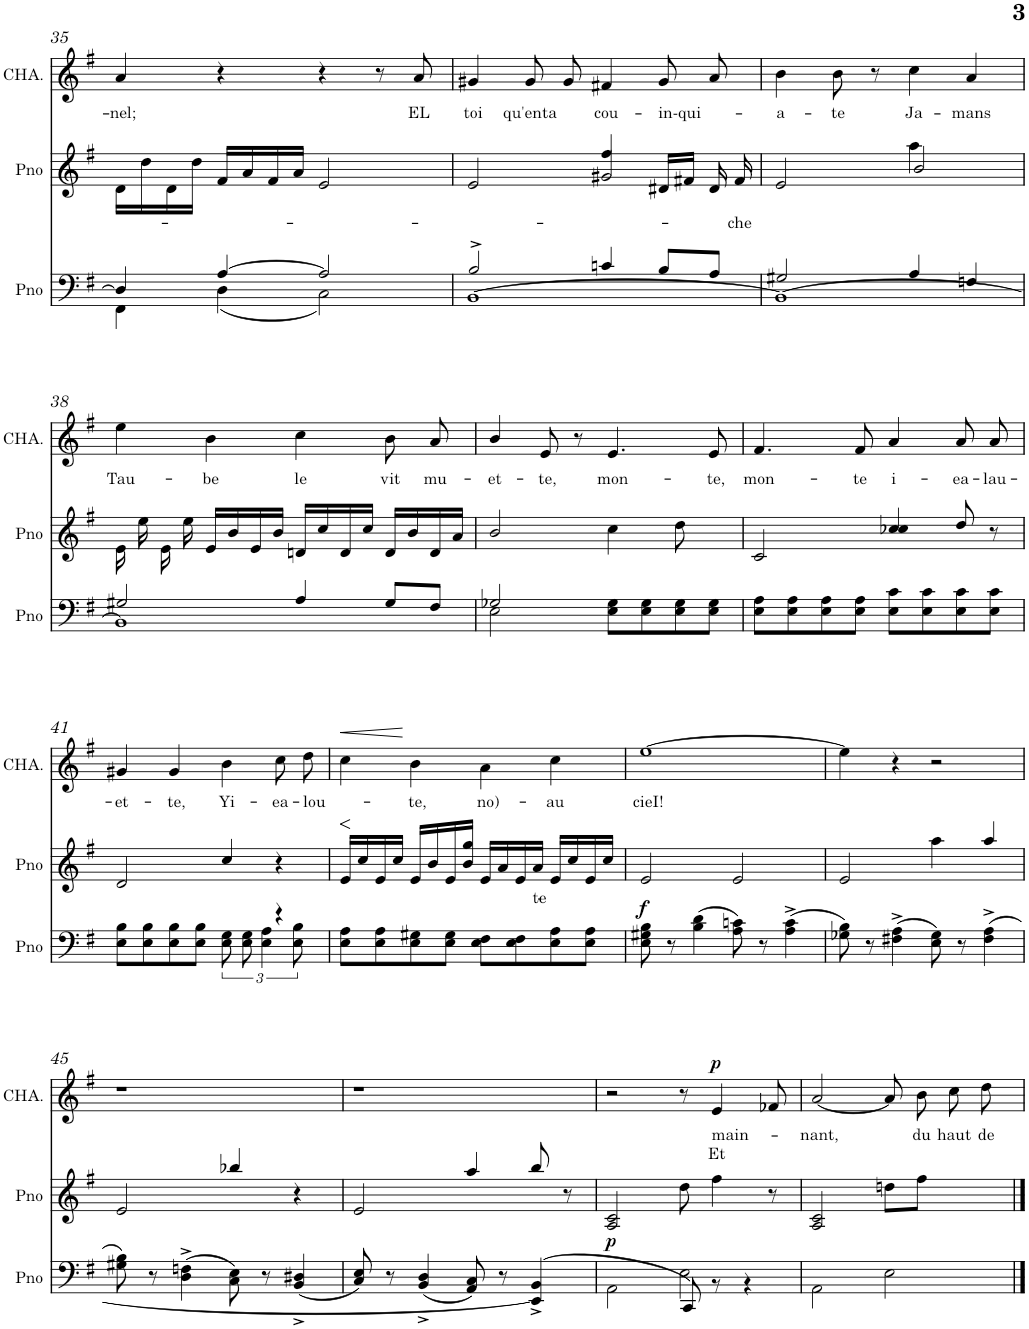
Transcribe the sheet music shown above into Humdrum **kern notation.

**kern	**dynam	**kern	**text	**dynam	**kern	**text	**text	**dynam
*part3	*part3	*part2	*part2	*part2	*part1	*part1	*part1	*part1
*staff3	*staff3	*staff2	*staff2	*staff2	*staff1	*staff1	*staff1	*staff1
*I"PIANO	*	*I"PIANO	*	*	*I"CHANT	*	*	*
*I'Pno	*	*I'Pno	*	*	*I'CHA.	*	*	*
!!LO:PB:g=z
*clefF4	*	*clefG2	*	*	*clefG2	*	*	*
*k[f#]	*	*k[f#]	*	*	*k[f#]	*	*	*
*M4/4	*	*M4/4	*	*	*M4/4	*	*	*
*met(c)	*	*met(c)	*	*	*met(c)	*	*	*
=35	=35	=35	=35	=35	=35	=35	=35	=35
*^	*	*	*	*	*	*	*	*
!	!	!	!	!	!	!	!LO:LY:b	!	!
4D/]	4FF#\	.	16d\LL	.	.	4a/	-nel;	.	.
.	.	.	16dd\	.	.	.	.	.	.
.	.	.	16d\	.	.	.	.	.	.
.	.	.	16dd\JJ	.	.	.	.	.	.
[4A/	(4D\	.	16f#/LL	.	.	4r	.	.	.
.	.	.	16a/	.	.	.	.	.	.
.	.	.	16f#/	.	.	.	.	.	.
.	.	.	16a/JJ	.	.	.	.	.	.
2A/]	2C\)	.	2e/	.	.	4r	.	.	.
.	.	.	.	.	.	8r	.	.	.
!	!	!	!	!	!	!	!LO:LY:b	!	!
.	.	.	.	.	.	8a/	EL	.	.
=36	=36	=36	=36	=36	=36	=36	=36	=36	=36
*	*	*	*^	*	*	*	*	*	*
!	!	!	!	!	!	!	!	!LO:LY:b	!	!
2B^/	[1BB	.	2e/	2ryy	.	.	4g#X/	toi	.	.
!	!	!	!	!	!	!	!	!LO:LY:b	!	!
.	.	.	.	.	.	.	8g#/L	qu'enta	.	.
.	.	.	.	.	.	.	8g#/J	.	.	.
!	!	!	!	!	!	!	!	!LO:LY:b	!	!
4cn/	.	.	4ff#/	2g#X/	.	.	4f#X/	cou-	.	.
!	!	!	!	!	!	!	!	!LO:LY:b	!	!
8B/L	.	.	16d#X/LL	.	.	.	8g#/L	-in-qui-	.	.
.	.	.	16f#X/JJ	.	.	.	.	.	.	.
8A/J	.	.	16d#/	.	.	.	8a/J	.	.	.
!	!	!	!	!	!LO:LY:b	!	!	!	!	!
.	.	.	16f#/	.	-che	.	.	.	.	.
=37	=37	=37	=37	=37	=37	=37	=37	=37	=37	=37
!	!	!	!	!	!	!	!	!LO:LY:b	!	!
2G#X/	1BB_	.	2e/	2ryy	.	.	4b\	-a-	.	.
!	!	!	!	!	!	!	!	!LO:LY:b	!	!
.	.	.	.	.	.	.	8b\	-te	.	.
.	.	.	.	.	.	.	8r	.	.	.
!	!	!	!	!	!	!	!	!LO:LY:b	!	!
4A/	.	.	2b/	4aa\	.	.	4cc\	Ja-	.	.
!	!	!	!	!	!	!	!	!LO:LY:b	!	!
4Fn/	.	.	.	4ryy	.	.	4a/	-mans	.	.
!!LO:LB:g=z
=38	=38	=38	=38	=38	=38	=38	=38	=38	=38	=38
*	*	*	*	*^	*	*	*	*	*	*
!	!	!	!	!	!	!	!	!	!LO:LY:b	!	!
2G#X/	1BB]	.	4ryy	16e\	16ryy	.	.	4ee\	Tau-	.	.
.	.	.	.	16ryy	16ee\	.	.	.	.	.	.
.	.	.	.	16e\	2..ryy	.	.	.	.	.	.
.	.	.	.	16ee\	.	.	.	.	.	.	.
!	!	!	!	!	!	!	!	!	!LO:LY:b	!	!
.	.	.	16e/LL	2.ryy	.	.	.	4b\	-be	.	.
.	.	.	16b/	.	.	.	.	.	.	.	.
.	.	.	16e/	.	.	.	.	.	.	.	.
.	.	.	16b/JJ	.	.	.	.	.	.	.	.
!	!	!	!	!	!	!	!	!	!LO:LY:b	!	!
4A/	.	.	16dn/LL	.	.	.	.	4cc\	le	.	.
.	.	.	16cc/	.	.	.	.	.	.	.	.
.	.	.	16d/	.	.	.	.	.	.	.	.
.	.	.	16cc/JJ	.	.	.	.	.	.	.	.
!	!	!	!	!	!	!	!	!	!LO:LY:b	!	!
8G#/L	.	.	16d/LL	.	.	.	.	8b/L	vit	.	.
.	.	.	16b/	.	.	.	.	.	.	.	.
!	!	!	!	!	!	!	!	!	!LO:LY:b	!	!
8F#/J	.	.	16d/	.	.	.	.	8a/J	mu-	.	.
.	.	.	16a/JJ	.	.	.	.	.	.	.	.
*	*	*	*	*v	*v	*	*	*	*	*	*
=39	=39	=39	=39	=39	=39	=39	=39	=39	=39	=39
!	!	!	!	!	!	!	!	!LO:LY:b	!	!
2G-X/	2E\	.	2b/	2ryy	.	.	4b/	-et-	.	.
!	!	!	!	!	!	!	!	!LO:LY:b	!	!
.	.	.	.	.	.	.	8e/	-te,	.	.
.	.	.	.	.	.	.	8r	.	.	.
!	!	!	!	!	!	!	!	!LO:LY:b	!	!
2ryy	8E\ 8G-\L	.	2ryy	4cc\	.	.	4.e/	mon-	.	.
.	8E\ 8G-\	.	.	.	.	.	.	.	.	.
.	8E\ 8G-\	.	.	8dd\	.	.	.	.	.	.
!	!	!	!	!	!	!	!	!LO:LY:b	!	!
.	8E\ 8G-\J	.	.	8ryy	.	.	8e/	-te,	.	.
=40	=40	=40	=40	=40	=40	=40	=40	=40	=40	=40
!	!	!	!	!	!	!	!	!LO:LY:b	!	!
*v	*v	*	*	*	*	*	*	*	*	*
*	*	*v	*v	*	*	*	*	*	*
8E\ 8A\L	.	2c/	.	.	4.f#/	mon-	.	.
8E\ 8A\	.	.	.	.	.	.	.	.
8E\ 8A\	.	.	.	.	.	.	.	.
!	!	!	!	!	!	!LO:LY:b	!	!
8E\ 8A\J	.	.	.	.	8f#/	-te	.	.
!	!	!	!	!	!	!LO:LY:b	!	!
8E\ 8c\L	.	4cc-X/ 4cc-/	.	.	4a/	i-	.	.
8E\ 8c\	.	.	.	.	.	.	.	.
!	!	!	!	!	!	!LO:LY:b	!	!
8E\ 8c\	.	8dd/	.	.	8a/L	-ea-	.	.
!	!	!	!	!	!	!LO:LY:b	!	!
8E\ 8c\J	.	8r	.	.	8a/J	-lau-	.	.
!!LO:LB:g=z
=41	=41	=41	=41	=41	=41	=41	=41	=41
*^	*	*	*	*	*	*	*	*
!	!	!	!	!	!	!	!LO:LY:b	!	!
8E\ 8B\L	3%2ryy	.	2d/	.	.	4g#X/	-et-	.	.
8E\ 8B\	.	.	.	.	.	.	.	.	.
!	!	!	!	!	!	!	!LO:LY:b	!	!
8E\ 8B\	.	.	.	.	.	4g#/	-te,	.	.
8E\ 8B\J	.	.	.	.	.	.	.	.	.
!	!	!	!	!	!	!	!LO:LY:b	!	!
12E\ 12G\	.	.	4cc/	.	.	4b\	Yi-	.	.
12E\ 12G\	.	.	.	.	.	.	.	.	.
12ryy	4E\ 4A\	.	.	.	.	.	.	.	.
!	!	!	!	!	!	!	!LO:LY:b	!	!
4r	.	.	4r	.	.	8cc\L	-ea-	.	.
!	!	!	!	!	!	!	!LO:LY:b	!	!
.	.	.	.	.	.	8dd\J	-lou-	.	.
.	4ryy	.	.	.	.	.	.	.	.
12ryy	.	.	6ryy	.	.	6ryy	.	.	.
12E\ 12B\	.	.	.	.	.	.	.	.	.
*v	*v	*	*	*	*	*	*	*	*
=42	=42	=42	=42	=42	=42	=42	=42	=42
!	!	!	!	!LO:HP:b	!	!	!	!LO:HP:b
8E\ 8A\L	.	16e/LL	.	<	4cc\	.	.	<
.	.	16cc/	.	[	.	.	.	.
8E\ 8A\	.	16e/	.	.	.	.	.	.
.	.	16cc/JJ	.	.	.	.	.	.
!	!	!	!	!	!	!LO:LY:b	!	!
8E\ 8G#X\	.	16e/LL	.	.	4b\	-te,	.	[
.	.	16b/	.	.	.	.	.	.
8E\ 8G#\J	.	16e/	.	.	.	.	.	.
.	.	16b/ 16gg/JJ	.	.	.	.	.	.
!	!	!	!	!	!	!LO:LY:b	!	!
8E\ 8F#\L	.	16e/LL	.	.	4a\	no)-	.	.
.	.	16a/	.	.	.	.	.	.
8E\ 8F#\	.	16e/	.	.	.	.	.	.
!	!	!	!LO:LY:b	!	!	!	!	!
.	.	16a/JJ	te-	.	.	.	.	.
!	!	!	!	!	!	!LO:LY:b	!	!
8E\ 8A\	.	16e/LL	.	.	4cc\	-au	.	.
.	.	16cc/	.	.	.	.	.	.
8E\ 8A\J	.	16e/	.	.	.	.	.	.
.	.	16cc/JJ	.	.	.	.	.	.
=43	=43	=43	=43	=43	=43	=43	=43	=43
!	!LO:DY:a	!	!	!	!	!LO:LY:b	!	!
8E\ 8G#X\ 8B\	f	2e/	.	.	[1ee	cieI!	.	.
8r	.	.	.	.	.	.	.	.
(4B\ 4d\	.	.	.	.	.	.	.	.
8A\ 8cn\)	.	2e/	.	.	.	.	.	.
8r	.	.	.	.	.	.	.	.
(4A\^ 4c\^	.	.	.	.	.	.	.	.
=44	=44	=44	=44	=44	=44	=44	=44	=44
*	*	*^	*	*	*	*	*	*
8G-X\ 8B\)	.	2e/	2ryy	.	.	4ee\]	.	.	.
8r	.	.	.	.	.	.	.	.	.
(4F#X\^ 4A\^	.	.	.	.	.	4r	.	.	.
8E\ 8G-\)	.	4ryy	4aa\	.	.	2r	.	.	.
8r	.	.	.	.	.	.	.	.	.
(4F#\^ 4A\^	.	4aa/	4ryy	.	.	.	.	.	.
*	*	*v	*v	*	*	*	*	*	*
!!LO:LB:g=z
=45	=45	=45	=45	=45	=45	=45	=45	=45
8G#X\ 8B\)	.	2e/	.	.	1r	.	.	.
8r	.	.	.	.	.	.	.	.
(4D\^ 4Fn\^	.	.	.	.	.	.	.	.
8C\ 8E\)	.	4bb-X/	.	.	.	.	.	.
8r	.	.	.	.	.	.	.	.
(4BB/^ 4D#X/^	.	4r	.	.	.	.	.	.
=46	=46	=46	=46	=46	=46	=46	=46	=46
8C/ 8E/)	.	2e/	.	.	1r	.	.	.
8r	.	.	.	.	.	.	.	.
(4BB/^ 4D/^	.	.	.	.	.	.	.	.
8AA/ 8C/)	.	4aa/	.	.	.	.	.	.
8r	.	.	.	.	.	.	.	.
(4EE/]^ 4BB/^	.	8bb/	.	.	.	.	.	.
.	.	8r	.	.	.	.	.	.
=47	=47	=47	=47	=47	=47	=47	=47	=47
*^	*	*	*	*	*	*	*	*
!	!	!LO:DY:a	!	!	!	!	!	!	!
2ryy	2AA\	p	2A/ 2c/	.	.	2r	.	.	.
8CC/)	2E\	.	8dd\	.	.	8r	.	.	.
!	!	!	!	!	!	!	!LO:LY:b	!LO:LY:b	!LO:DY:a
4.ryy	.	.	4ff#\	.	.	4e/	main-	Et	p
.	.	.	8r	.	.	8f-X/	.	.	.
4.ryy	8r	.	4.ryy	.	.	4.ryy	.	.	.
.	4r	.	.	.	.	.	.	.	.
=48	=48	=48	=48	=48	=48	=48	=48	=48	=48
*	*	*	*^	*	*	*	*	*	*
!	!	!	!	!	!	!	!	!LO:LY:b	!	!
1ryy	2AA\	.	2A/ 2c/	2ryy	.	.	[2a/	-nant,	.	.
.	2E\	.	2ryy	8ddn\L	.	.	8a/L]	.	.	.
!	!	!	!	!	!	!	!	!LO:LY:b	!	!
.	.	.	.	8ff#\J	.	.	8b/J	du	.	.
!	!	!	!	!	!	!	!	!LO:LY:b	!	!
.	.	.	.	4ryy	.	.	8cc\L	haut	.	.
!	!	!	!	!	!	!	!	!LO:LY:b	!	!
.	.	.	.	.	.	.	8dd\J	de	.	.
*v	*v	*	*	*	*	*	*	*	*	*
*	*	*v	*v	*	*	*	*	*	*
=	=	=	=	=	=	=	=	=
*-	*-	*-	*-	*-	*-	*-	*-	*-
